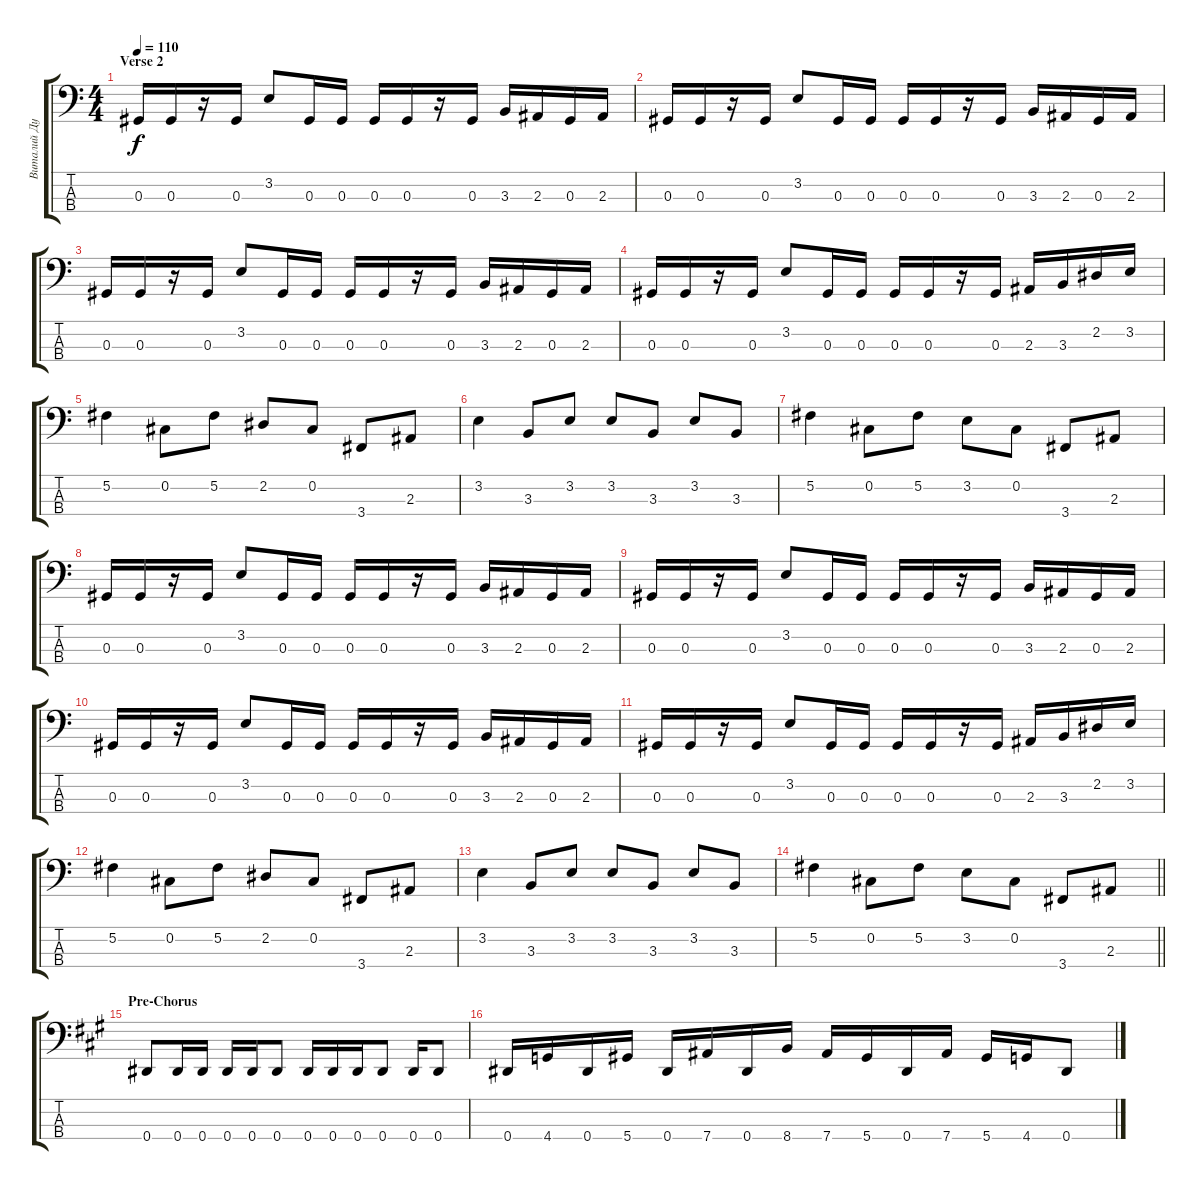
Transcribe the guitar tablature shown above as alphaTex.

\track ("Виталий Дубинин" "Виталий Ду") {instrument electricbassfinger}
\staff {score tabs}
\tuning (Gb2 Db2 Ab1 Eb1) {hide}
\ts (4 4)
\section ("" "Verse 2")
\tempo 110
\clef f4
\ks c
0.3.16{dy f} 0.3.16 r.16 0.3.16 3.2.8 0.3.16 0.3.16 0.3.16 0.3.16 r.16 0.3.16 3.3.16 2.3.16 0.3.16 2.3.16 |
0.3.16 0.3.16 r.16 0.3.16 3.2.8 0.3.16 0.3.16 0.3.16 0.3.16 r.16 0.3.16 3.3.16 2.3.16 0.3.16 2.3.16 |
0.3.16 0.3.16 r.16 0.3.16 3.2.8 0.3.16 0.3.16 0.3.16 0.3.16 r.16 0.3.16 3.3.16 2.3.16 0.3.16 2.3.16 |
0.3.16 0.3.16 r.16 0.3.16 3.2.8 0.3.16 0.3.16 0.3.16 0.3.16 r.16 0.3.16 2.3.16 3.3.16 2.2.16 3.2.16 |
5.2.4 0.2.8 5.2.8 2.2.8 0.2.8 3.4.8 2.3.8 |
3.2.4 3.3.8 3.2.8 3.2.8 3.3.8 3.2.8 3.3.8 |
5.2.4 0.2.8 5.2.8 3.2.8 0.2.8 3.4.8 2.3.8 |
0.3.16 0.3.16 r.16 0.3.16 3.2.8 0.3.16 0.3.16 0.3.16 0.3.16 r.16 0.3.16 3.3.16 2.3.16 0.3.16 2.3.16 |
0.3.16 0.3.16 r.16 0.3.16 3.2.8 0.3.16 0.3.16 0.3.16 0.3.16 r.16 0.3.16 3.3.16 2.3.16 0.3.16 2.3.16 |
0.3.16 0.3.16 r.16 0.3.16 3.2.8 0.3.16 0.3.16 0.3.16 0.3.16 r.16 0.3.16 3.3.16 2.3.16 0.3.16 2.3.16 |
0.3.16 0.3.16 r.16 0.3.16 3.2.8 0.3.16 0.3.16 0.3.16 0.3.16 r.16 0.3.16 2.3.16 3.3.16 2.2.16 3.2.16 |
5.2.4 0.2.8 5.2.8 2.2.8 0.2.8 3.4.8 2.3.8 |
3.2.4 3.3.8 3.2.8 3.2.8 3.3.8 3.2.8 3.3.8 |
\barLineRight lightlight
5.2.4 0.2.8 5.2.8 3.2.8 0.2.8 3.4.8 2.3.8 |
\section ("" "Pre-Chorus")
\ks a
0.4.8 0.4.16 0.4.16 0.4.16 0.4.16 0.4.8 0.4.16 0.4.16 0.4.16 0.4.8 0.4.16 0.4.8 |
0.4.16 4.4.16 0.4.16 5.4.16 0.4.16 7.4.16 0.4.16 8.4.16 7.4.16 5.4.16 0.4.16 7.4.16 5.4.16 4.4.16 0.4.8
